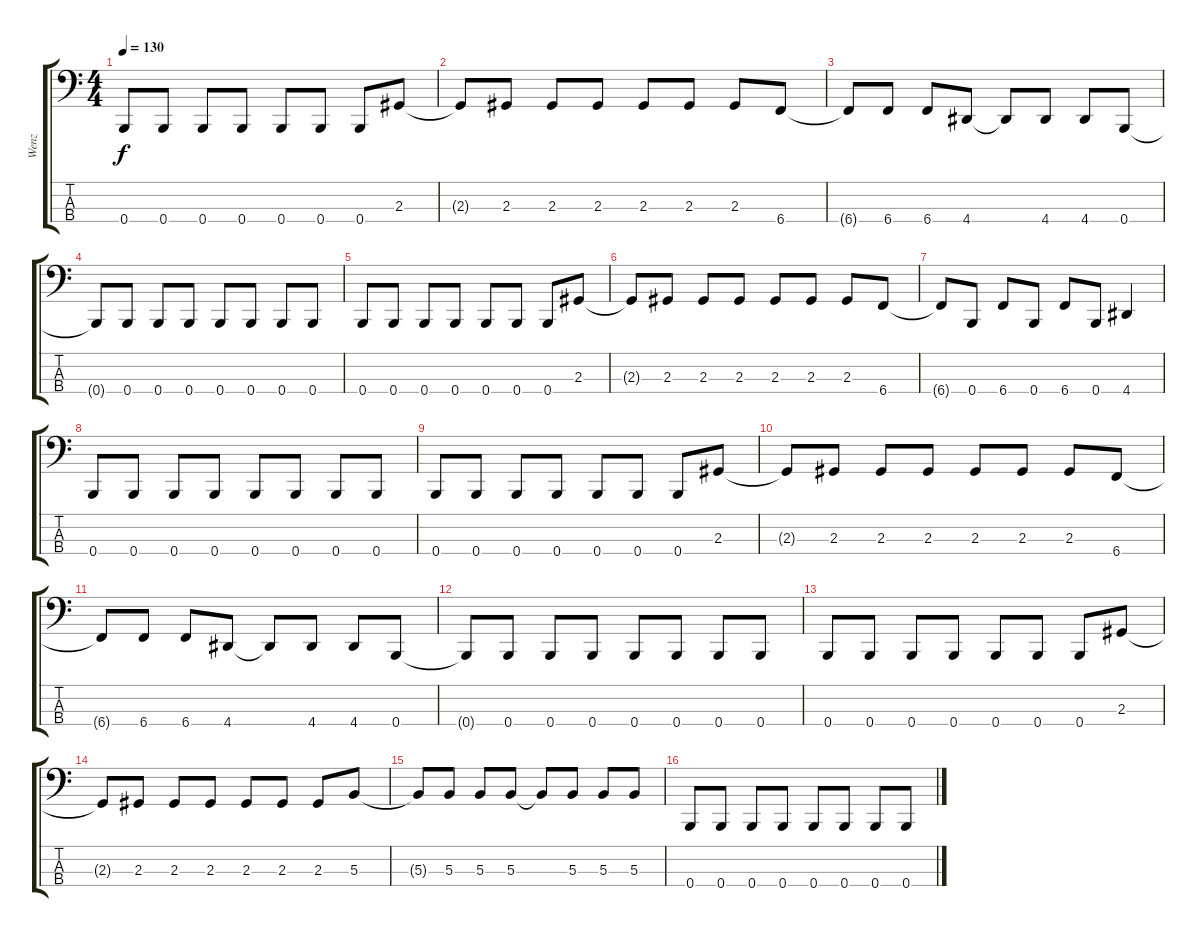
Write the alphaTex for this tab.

\track ("Wenz" "Wenz") {instrument electricbasspick}
\staff {score tabs}
\tuning (E2 B1 Gb1 B0) {hide}
\ts (4 4)
\tempo 130
\clef f4
\ks c
0.4.8{dy f} 0.4.8 0.4.8 0.4.8 0.4.8 0.4.8 0.4.8 2.3.8 |
2.3{t}.8 2.3.8 2.3.8 2.3.8 2.3.8 2.3.8 2.3.8 6.4.8 |
6.4{t}.8 6.4.8 6.4.8 4.4.8 4.4{t}.8 4.4.8 4.4.8 0.4.8 |
0.4{t}.8 0.4.8 0.4.8 0.4.8 0.4.8 0.4.8 0.4.8 0.4.8 |
0.4.8 0.4.8 0.4.8 0.4.8 0.4.8 0.4.8 0.4.8 2.3.8 |
2.3{t}.8 2.3.8 2.3.8 2.3.8 2.3.8 2.3.8 2.3.8 6.4.8 |
6.4{t}.8 0.4.8 6.4.8 0.4.8 6.4.8 0.4.8 4.4.4 |
0.4.8 0.4.8 0.4.8 0.4.8 0.4.8 0.4.8 0.4.8 0.4.8 |
0.4.8 0.4.8 0.4.8 0.4.8 0.4.8 0.4.8 0.4.8 2.3.8 |
2.3{t}.8 2.3.8 2.3.8 2.3.8 2.3.8 2.3.8 2.3.8 6.4.8 |
6.4{t}.8 6.4.8 6.4.8 4.4.8 4.4{t}.8 4.4.8 4.4.8 0.4.8 |
0.4{t}.8 0.4.8 0.4.8 0.4.8 0.4.8 0.4.8 0.4.8 0.4.8 |
0.4.8 0.4.8 0.4.8 0.4.8 0.4.8 0.4.8 0.4.8 2.3.8 |
2.3{t}.8 2.3.8 2.3.8 2.3.8 2.3.8 2.3.8 2.3.8 5.3.8 |
5.3{t}.8 5.3.8 5.3.8 5.3.8 5.3{t}.8 5.3.8 5.3.8 5.3.8 |
0.4.8 0.4.8 0.4.8 0.4.8 0.4.8 0.4.8 0.4.8 0.4.8
